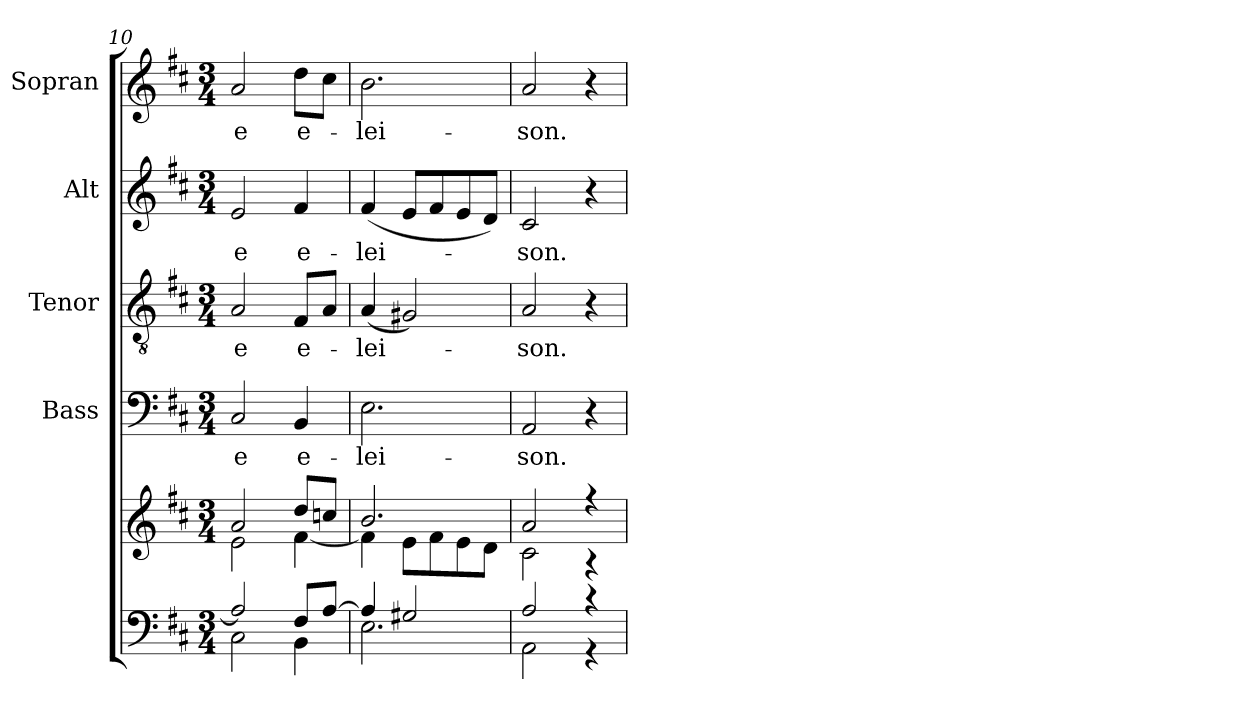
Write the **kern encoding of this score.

**kern	**kern	**kern	**text	**kern	**text	**kern	**text	**kern	**text
*part5	*part5	*part4	*part4	*part3	*part3	*part2	*part2	*part1	*part1
*staff6	*staff5	*staff4	*staff4	*staff3	*staff3	*staff2	*staff2	*staff1	*staff1
*	*	*I"Bass	*	*I"Tenor	*	*I"Alt	*	*I"Sopran	*
*	*	*I'B.	*	*I'T.	*	*I'A.	*	*I'S.	*
*clefF4	*clefG2	*clefF4	*	*clefGv2	*	*clefG2	*	*clefG2	*
*k[f#c#]	*k[f#c#]	*k[f#c#]	*	*k[f#c#]	*	*k[f#c#]	*	*k[f#c#]	*
*D:	*D:	*D:	*	*D:	*	*D:	*	*D:	*
*M3/4	*M3/4	*M3/4	*	*M3/4	*	*M3/4	*	*M3/4	*
=10	=10	=10	=10	=10	=10	=10	=10	=10	=10
*^	*^	*	*	*	*	*	*	*	*
!	!	!	!	!	!LO:LY:b	!	!LO:LY:b	!	!LO:LY:b	!	!LO:LY:b
2A/]	2C#\	2a/	2e\	2C#/	-e	2A/	-e	2e/	-e	2a/	-e
!	!	!	!	!	!LO:LY:b	!	!LO:LY:b	!	!LO:LY:b	!	!LO:LY:b
8F#/L	4BB\	8dd/L	[<4f#\	4BB/	e-	8F#/L	e-	4f#/	e-	8dd\L	e-
[>8A/J	.	8ccn/J	.	.	.	8A/J	.	.	.	8cc#\J	.
=11	=11	=11	=11	=11	=11	=11	=11	=11	=11	=11	=11
!	!	!	!	!	!LO:LY:b	!	!LO:LY:b	!	!LO:LY:b	!	!LO:LY:b
4A/]	2.E\	2.b/	4f#\]	2.E\	-lei-	(<4A/	-lei-	(<4f#/	-lei-	2.b\	-lei-
2G#X/	.	.	8e\L	.	.	2G#X/)	.	8e/L	.	.	.
.	.	.	8f#\	.	.	.	.	8f#/	.	.	.
.	.	.	8e\	.	.	.	.	8e/	.	.	.
.	.	.	8d\J	.	.	.	.	8d/J)	.	.	.
=12	=12	=12	=12	=12	=12	=12	=12	=12	=12	=12	=12
!	!	!	!	!	!LO:LY:b	!	!LO:LY:b	!	!LO:LY:b	!	!LO:LY:b
2A/	2AA\	2a/	2c#\	2AA/	-son.	2A/	-son.	2c#/	-son.	2a/	-son.
4r	4r	4r	4r	4r	.	4r	.	4r	.	4r	.
*v	*v	*	*	*	*	*	*	*	*	*	*
*	*v	*v	*	*	*	*	*	*	*	*
=	=	=	=	=	=	=	=	=	=
*-	*-	*-	*-	*-	*-	*-	*-	*-	*-
